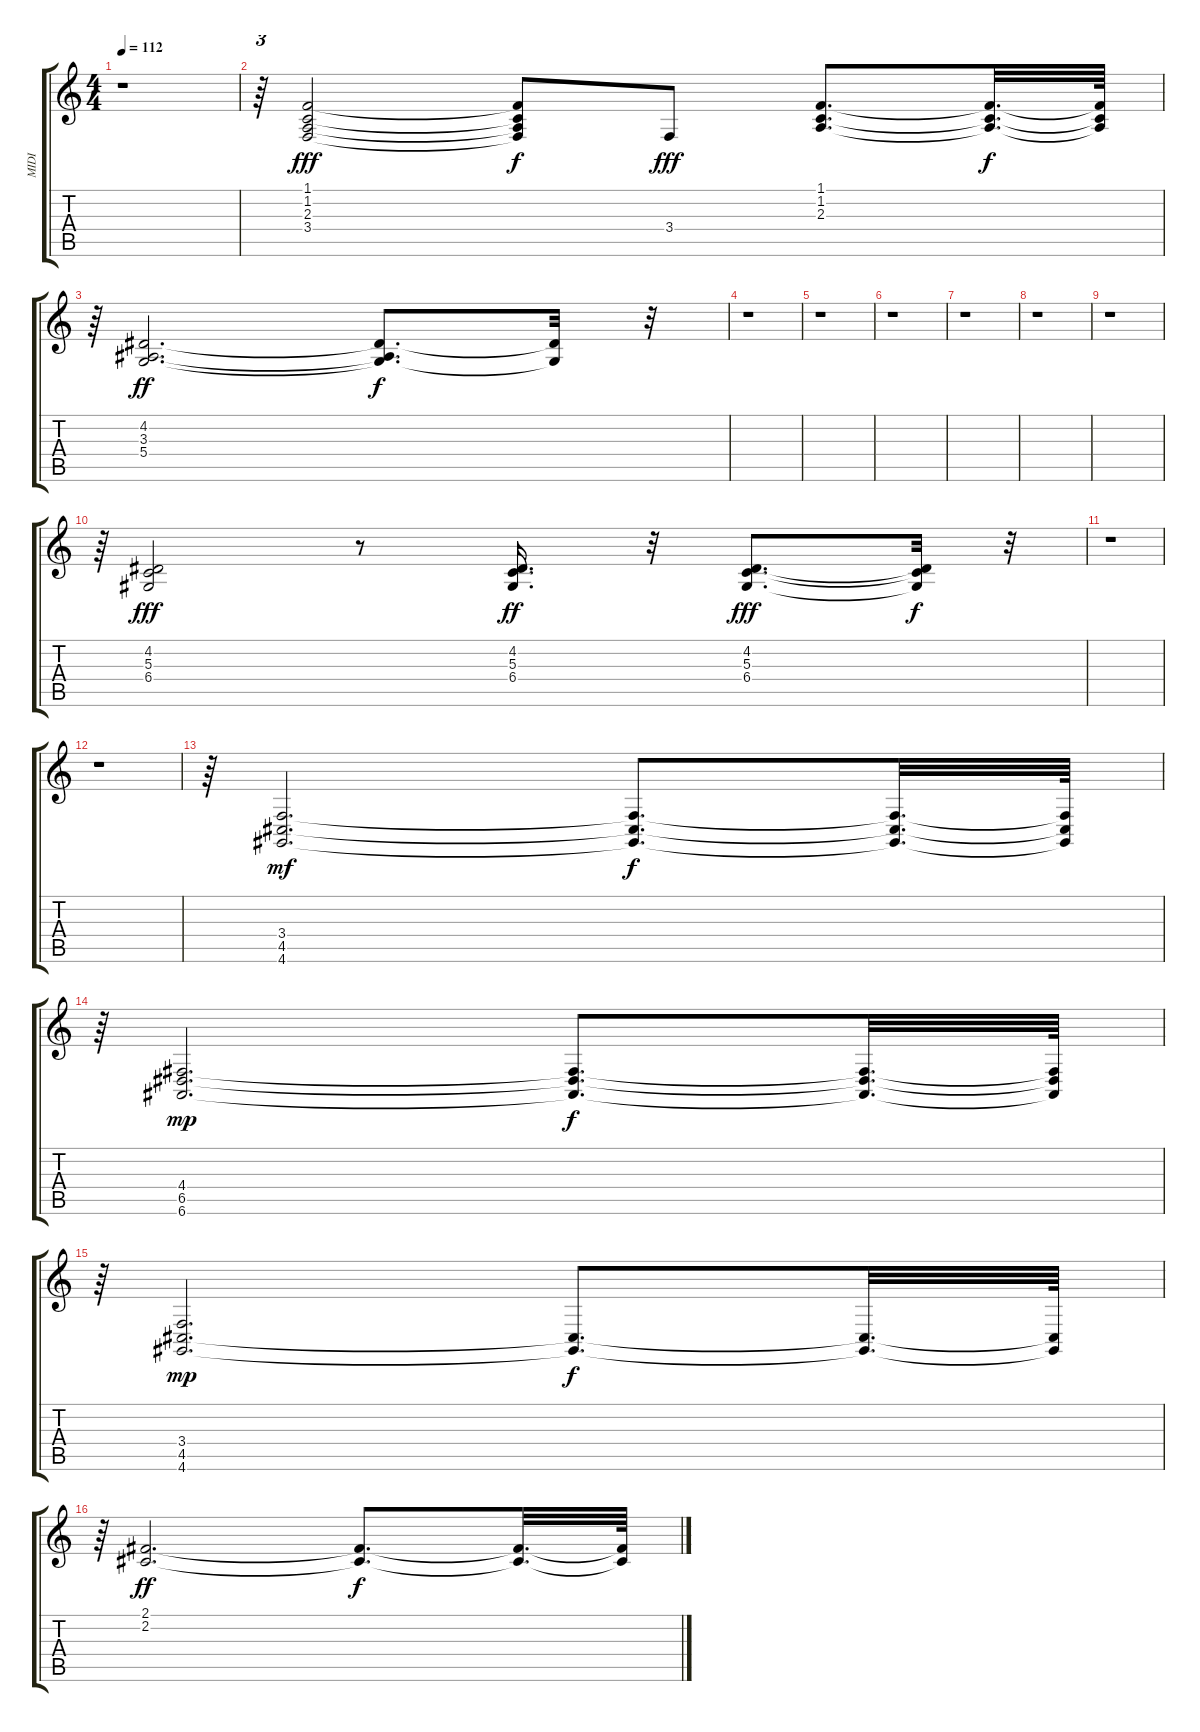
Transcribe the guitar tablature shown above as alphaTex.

\track ("MIDI" "MIDI") {instrument acousticgrandpiano}
\staff {score tabs}
\tuning (E4 B3 G3 D3 A2 E2) {hide}
\ts (4 4)
\tempo 112
\clef g2
\ks c
r.1{dy f} |
r.64{tu (3 2)} (1.1 1.2 2.3 3.4).2{dy fff volume 10} (1.1{t} 1.2{t} 2.3{t} 3.4{t}).8{dy f} 3.4.8{dy fff} (1.1 1.2 2.3).8{d} (1.1{t} 1.2{t} 2.3{t}).32{d dy f} (1.1{t} 1.2{t} 2.3{t}).64 |
r.64{tu (3 2)} (4.2 3.3 5.4).2{d dy ff} (4.2{t} 3.3{t} 5.4{t}).8{d dy f} (4.2{t} 5.4{t}).32 r.32{tu (3 2)} |
r.1 |
r.1 |
r.1 |
r.1 |
r.1 |
r.1 |
r.64{tu (3 2)} (4.2 5.3 6.4).2{dy fff} r.8 (4.2 5.3 6.4).16{d dy ff} r.32 (4.2 5.3 6.4).8{d dy fff} (4.2{t} 5.3{t} 6.4{t}).32{dy f} r.32{tu (3 2)} |
r.1 |
r.1 |
r.64{tu (3 2)} (3.4 4.5 4.6).2{d dy mf} (3.4{t} 4.5{t} 4.6{t}).8{d dy f} (3.4{t} 4.5{t} 4.6{t}).32{d} (3.4{t} 4.5{t} 4.6{t}).64 |
r.64{tu (3 2)} (4.4 6.5 6.6).2{d dy mp} (4.4{t} 6.5{t} 6.6{t}).8{d dy f} (4.4{t} 6.5{t} 6.6{t}).32{d} (4.4{t} 6.5{t} 6.6{t}).64 |
r.64{tu (3 2)} (3.4 4.5 4.6).2{d dy mp} (4.5{t} 4.6{t}).8{d dy f} (4.5{t} 4.6{t}).32{d} (4.5{t} 4.6{t}).64 |
r.64{tu (3 2)} (2.1 2.2).2{d dy ff} (2.1{t} 2.2{t}).8{d dy f} (2.1{t} 2.2{t}).32{d} (2.1{t} 2.2{t}).64
